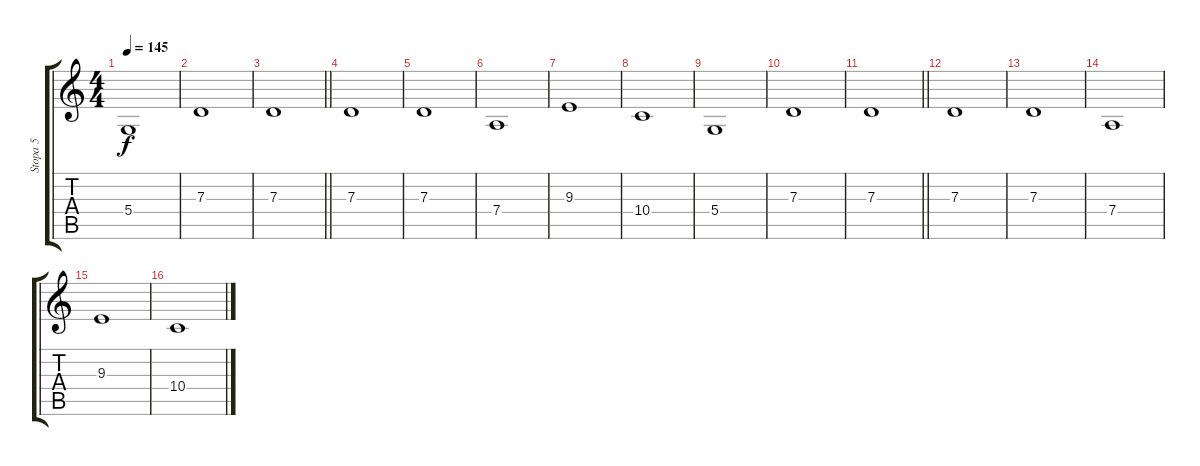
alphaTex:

\track ("Stopa 5" "Stopa 5") {instrument choiraahs}
\staff {score tabs}
\tuning (E4 B3 G3 D3 A2 E2) {hide}
\ts (4 4)
\tempo 145
\clef g2
\ks c
5.4.1{dy f} |
7.3.1 |
\barLineRight lightlight
7.3.1 |
7.3.1 |
7.3.1 |
7.4.1 |
9.3.1 |
10.4.1 |
5.4.1 |
7.3.1 |
\barLineRight lightlight
7.3.1 |
7.3.1 |
7.3.1 |
7.4.1 |
9.3.1 |
10.4.1
